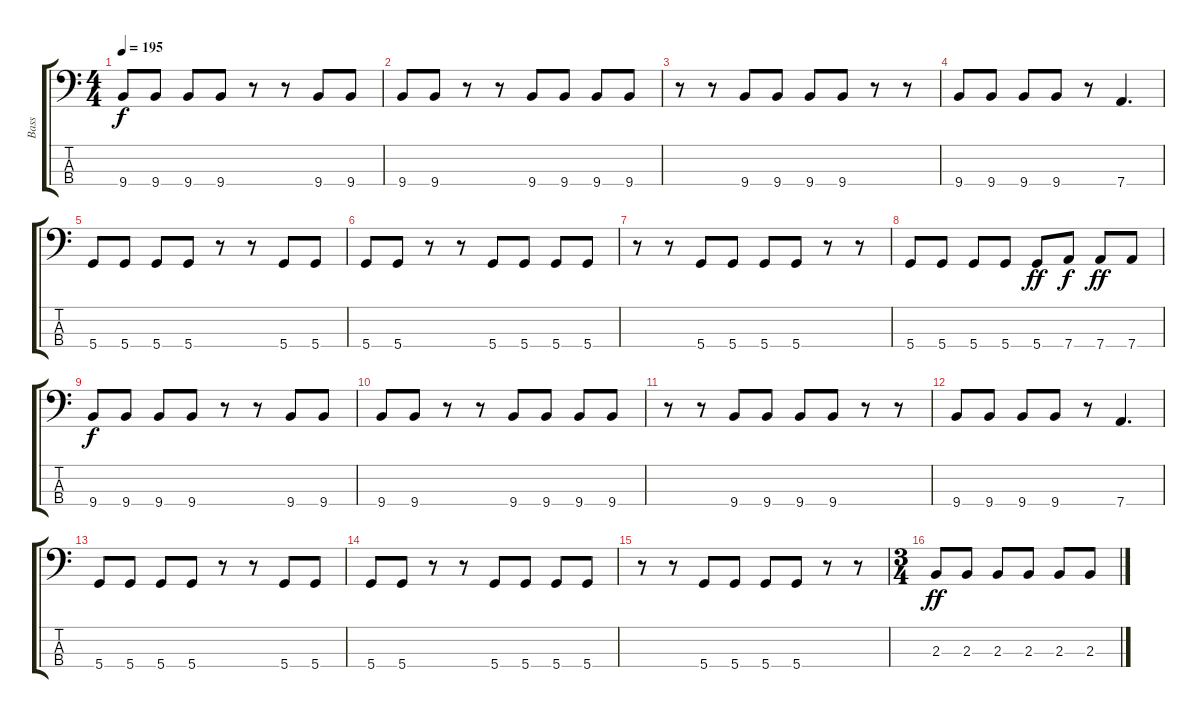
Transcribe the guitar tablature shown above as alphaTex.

\track ("Bass" "Bass") {instrument electricbasspick}
\staff {score tabs}
\tuning (G2 D2 A1 D1) {hide}
\ts (4 4)
\tempo 195
\clef f4
\ks c
9.4.8{dy f} 9.4.8 9.4.8 9.4.8 r.8 r.8 9.4.8 9.4.8 |
9.4.8 9.4.8 r.8 r.8 9.4.8 9.4.8 9.4.8 9.4.8 |
r.8 r.8 9.4.8 9.4.8 9.4.8 9.4.8 r.8 r.8 |
9.4.8 9.4.8 9.4.8 9.4.8 r.8 7.4.4{d} |
5.4.8 5.4.8 5.4.8 5.4.8 r.8 r.8 5.4.8 5.4.8 |
5.4.8 5.4.8 r.8 r.8 5.4.8 5.4.8 5.4.8 5.4.8 |
r.8 r.8 5.4.8 5.4.8 5.4.8 5.4.8 r.8 r.8 |
5.4.8 5.4.8 5.4.8 5.4.8 5.4.8{dy ff} 7.4.8{dy f} 7.4.8{dy ff} 7.4.8 |
9.4.8{dy f} 9.4.8 9.4.8 9.4.8 r.8 r.8 9.4.8 9.4.8 |
9.4.8 9.4.8 r.8 r.8 9.4.8 9.4.8 9.4.8 9.4.8 |
r.8 r.8 9.4.8 9.4.8 9.4.8 9.4.8 r.8 r.8 |
9.4.8 9.4.8 9.4.8 9.4.8 r.8 7.4.4{d} |
5.4.8 5.4.8 5.4.8 5.4.8 r.8 r.8 5.4.8 5.4.8 |
5.4.8 5.4.8 r.8 r.8 5.4.8 5.4.8 5.4.8 5.4.8 |
r.8 r.8 5.4.8 5.4.8 5.4.8 5.4.8 r.8 r.8 |
\ts (3 4)
2.3.8{dy ff} 2.3.8 2.3.8 2.3.8 2.3.8 2.3.8
